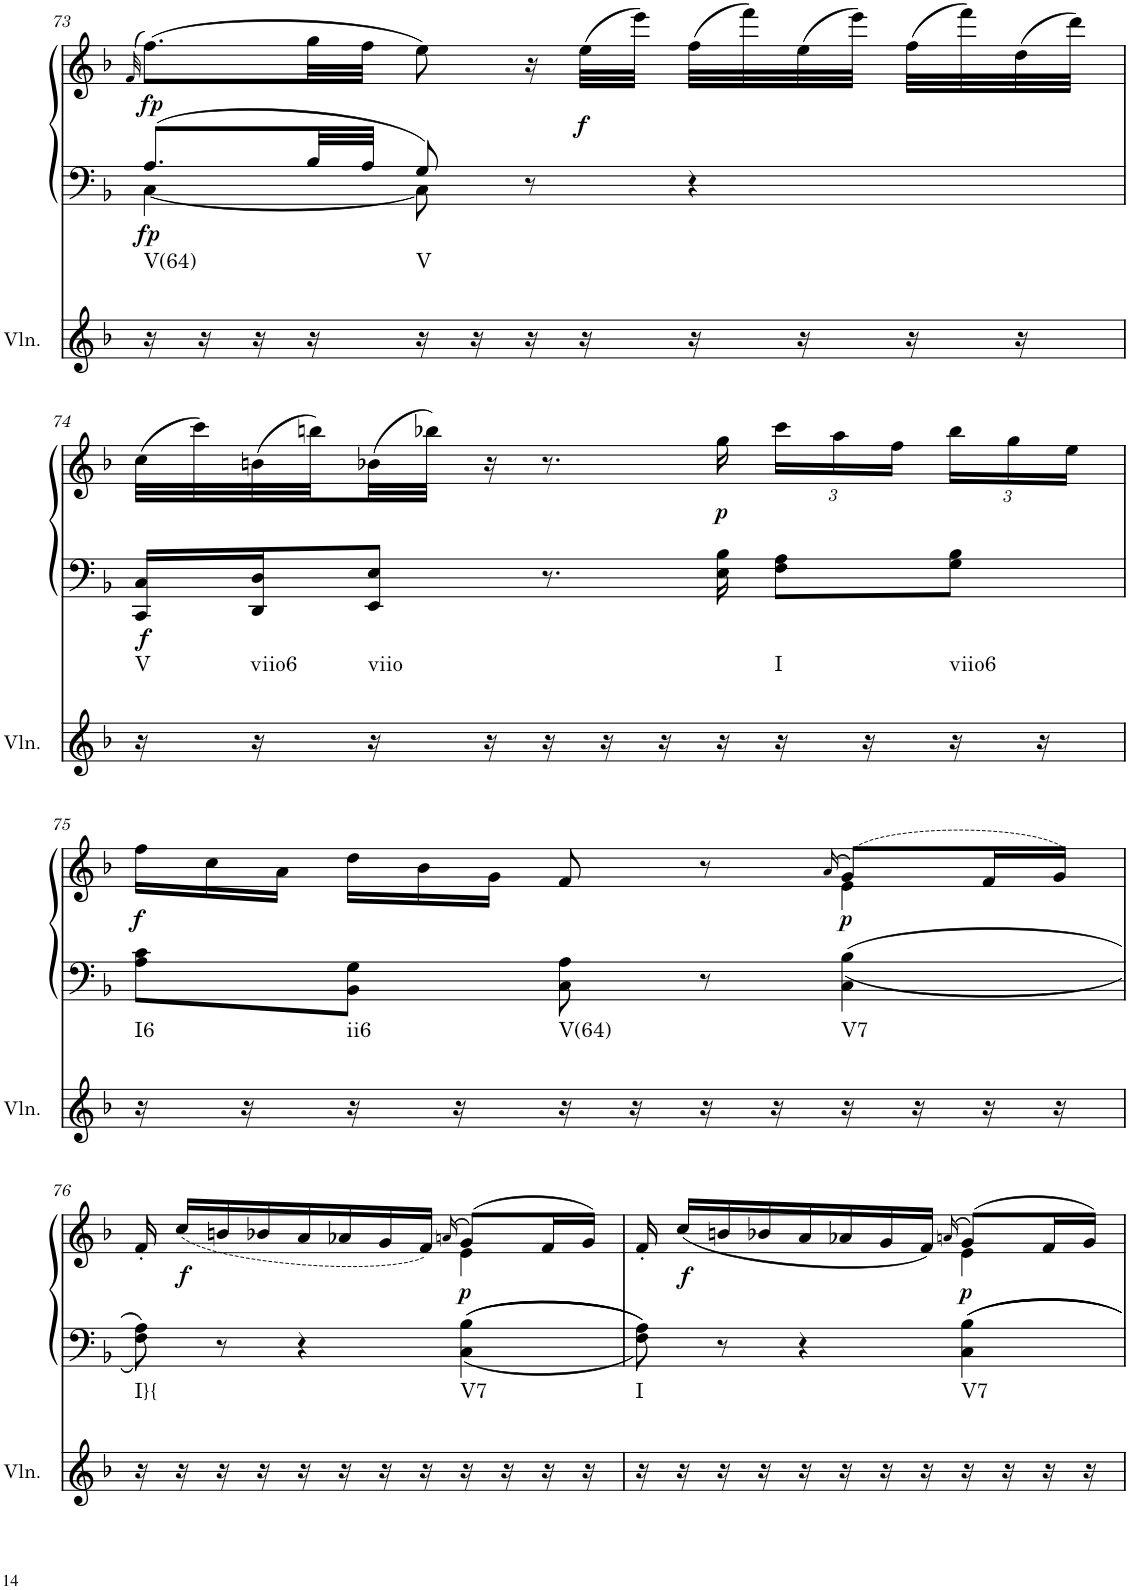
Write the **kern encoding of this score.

**kern	**harte	**kern	**kern	**dynam
*part2	*part2	*part1	*part1	*part1
*staff3	*	*staff2	*staff1	*staff1/2
*I"Violin	*	*I"Klavier linke Hand	*	*
*I'Vln.	*	*	*	*
!!LO:PB:g=z
*clefG2	*	*clefF4	*clefG2	*
*k[b-]	*	*k[b-]	*k[b-]	*
*M3/4	*	*M3/4	*M3/4	*
=73	=73	=73	=73	=73
.	.	.	(>32qf/	.
*	*	*^	*	*
!	!	!	!	!	!LO:DY:b=2
!	!LO:H:kt=V(64)	!	!	!	!LO:DY:n=1:b
16r	N	8.A/L	[4C\	(8.ff\L)	fp fp
16r	.	.	.	.	.
16r	.	.	.	.	.
16r	.	32B-/LL	.	32gg\LL	.
.	.	32A/JJJ	.	32ff\JJJ	.
!	!LO:H:kt=V	!	!	!	!
16r	N	8G/	8C\]	8ee\)	.
16r	.	.	.	.	.
16r	.	8r	4.ryy	16r	.
!	!	!	!	!	!LO:DY:n=2:b
16r	.	.	.	(32ee\LLL	f
.	.	.	.	32eee\JJJ)	.
16r	.	4r	.	(32ff\LLL	.
.	.	.	.	32fff\)	.
16r	.	.	.	(32ee\	.
.	.	.	.	32eee\JJJ)	.
16r	.	.	.	(32ff\LLL	.
.	.	.	.	32fff\)	.
16r	.	.	.	(32dd\	.
.	.	.	.	32ddd\JJJ)	.
*	*	*v	*v	*	*
!!LO:LB:g=z
=74	=74	=74	=74	=74
!	!LO:H:kt=V	!	!	!LO:DY:b=2
16r	N	16CC/ 16C/LL	(32cc\LLL	f
.	.	.	32ccc\)	.
!	!LO:H:kt=viio6	!	!	!
16r	N	16DD/ 16D/J	(32bn\	.
.	.	.	32bbn\)	.
!	!LO:H:kt=viio	!	!	!
16r	N	8EE/ 8E/J	(32b-X\	.
.	.	.	32bb-X\JJJ)	.
16r	.	.	16r	.
16r	.	8.r	8.r	.
16r	.	.	.	.
16r	.	.	.	.
!	!	!	!	!LO:DY:b
16r	.	16E\ 16B-\	16gg\	p
*	*	*	*Xbrackettup	*
!	!LO:H:kt=I	!	!	!
16r	N	8F\ 8A\L	24ccc\LL	.
.	.	.	24aa\	.
16r	.	.	.	.
.	.	.	24ff\JJ	.
!	!LO:H:kt=viio6	!	!	!
16r	N	8G\ 8B-\J	24bb-\LL	.
.	.	.	24gg\	.
16r	.	.	.	.
.	.	.	24ee\JJ	.
!!LO:LB:g=z
=75	=75	=75	=75	=75
*	*	*	*^	*
!	!LO:H:kt=I6	!	!	!	!LO:DY:b
16r	N	8A\ 8c\L	24ff\LL	2ryy	f
.	.	.	24cc\	.	.
16r	.	.	.	.	.
.	.	.	24a\JJ	.	.
!	!LO:H:kt=ii6	!	!	!	!
16r	N	8BB-\ 8G\J	24dd\LL	.	.
.	.	.	24b-\	.	.
16r	.	.	.	.	.
.	.	.	24g\JJ	.	.
!	!LO:H:kt=V(64)	!	!	!	!
16r	N	8C\ 8A\	8f/	.	.
16r	.	.	.	.	.
16r	.	8r	8r	.	.
16r	.	.	.	.	.
.	.	.	(>16qa/	.	.
!	!LO:H:kt=V7	!	!	!	!LO:DY:b
16r	N	4C\ 4B-\	(8g/L)	4e\	p
16r	.	.	.	.	.
16r	.	.	16f/L	.	.
16r	.	.	16g/JJ)	.	.
!!LO:LB:g=z	!!
=76	=76	=76	=76	=76	=76
!	!LO:H:kt=I}{	!	!	!	!
16r	N	8F\ 8A\	16ryy	16f'</	.
!	!	!	!	!	!LO:DY:b
16r	.	.	(<16cc/LL	4..ryy	f
16r	.	8r	16bn/	.	.
16r	.	.	16b-X/	.	.
16r	.	4r	16a/	.	.
16r	.	.	16a-X/	.	.
16r	.	.	16g/	.	.
16r	.	.	16f/JJ)	.	.
.	.	.	(>16qan/	.	.
!	!LO:H:kt=V7	!	!	!	!LO:DY:b
16r	N	4C\ 4B-\	(8g/L)	4e\	p
16r	.	.	.	.	.
16r	.	.	16f/L	.	.
16r	.	.	16g/JJ)	.	.
=77	=77	=77	=77	=77	=77
!	!LO:H:kt=I	!	!	!	!
16r	N	8F\ 8A\	16ryy	16f'</	.
!	!	!	!	!	!LO:DY:b
16r	.	.	(<16cc/LL	4..ryy	f
16r	.	8r	16bn/	.	.
16r	.	.	16b-X/	.	.
16r	.	4r	16a/	.	.
16r	.	.	16a-X/	.	.
16r	.	.	16g/	.	.
16r	.	.	16f/JJ)	.	.
.	.	.	(>16qan/	.	.
!	!LO:H:kt=V7	!	!	!	!LO:DY:b
16r	N	4C\ 4B-\	(8g/L)	4e\	p
16r	.	.	.	.	.
16r	.	.	16f/L	.	.
16r	.	.	16g/JJ)	.	.
*	*	*	*v	*v	*
=	=	=	=	=
*-	*-	*-	*-	*-
